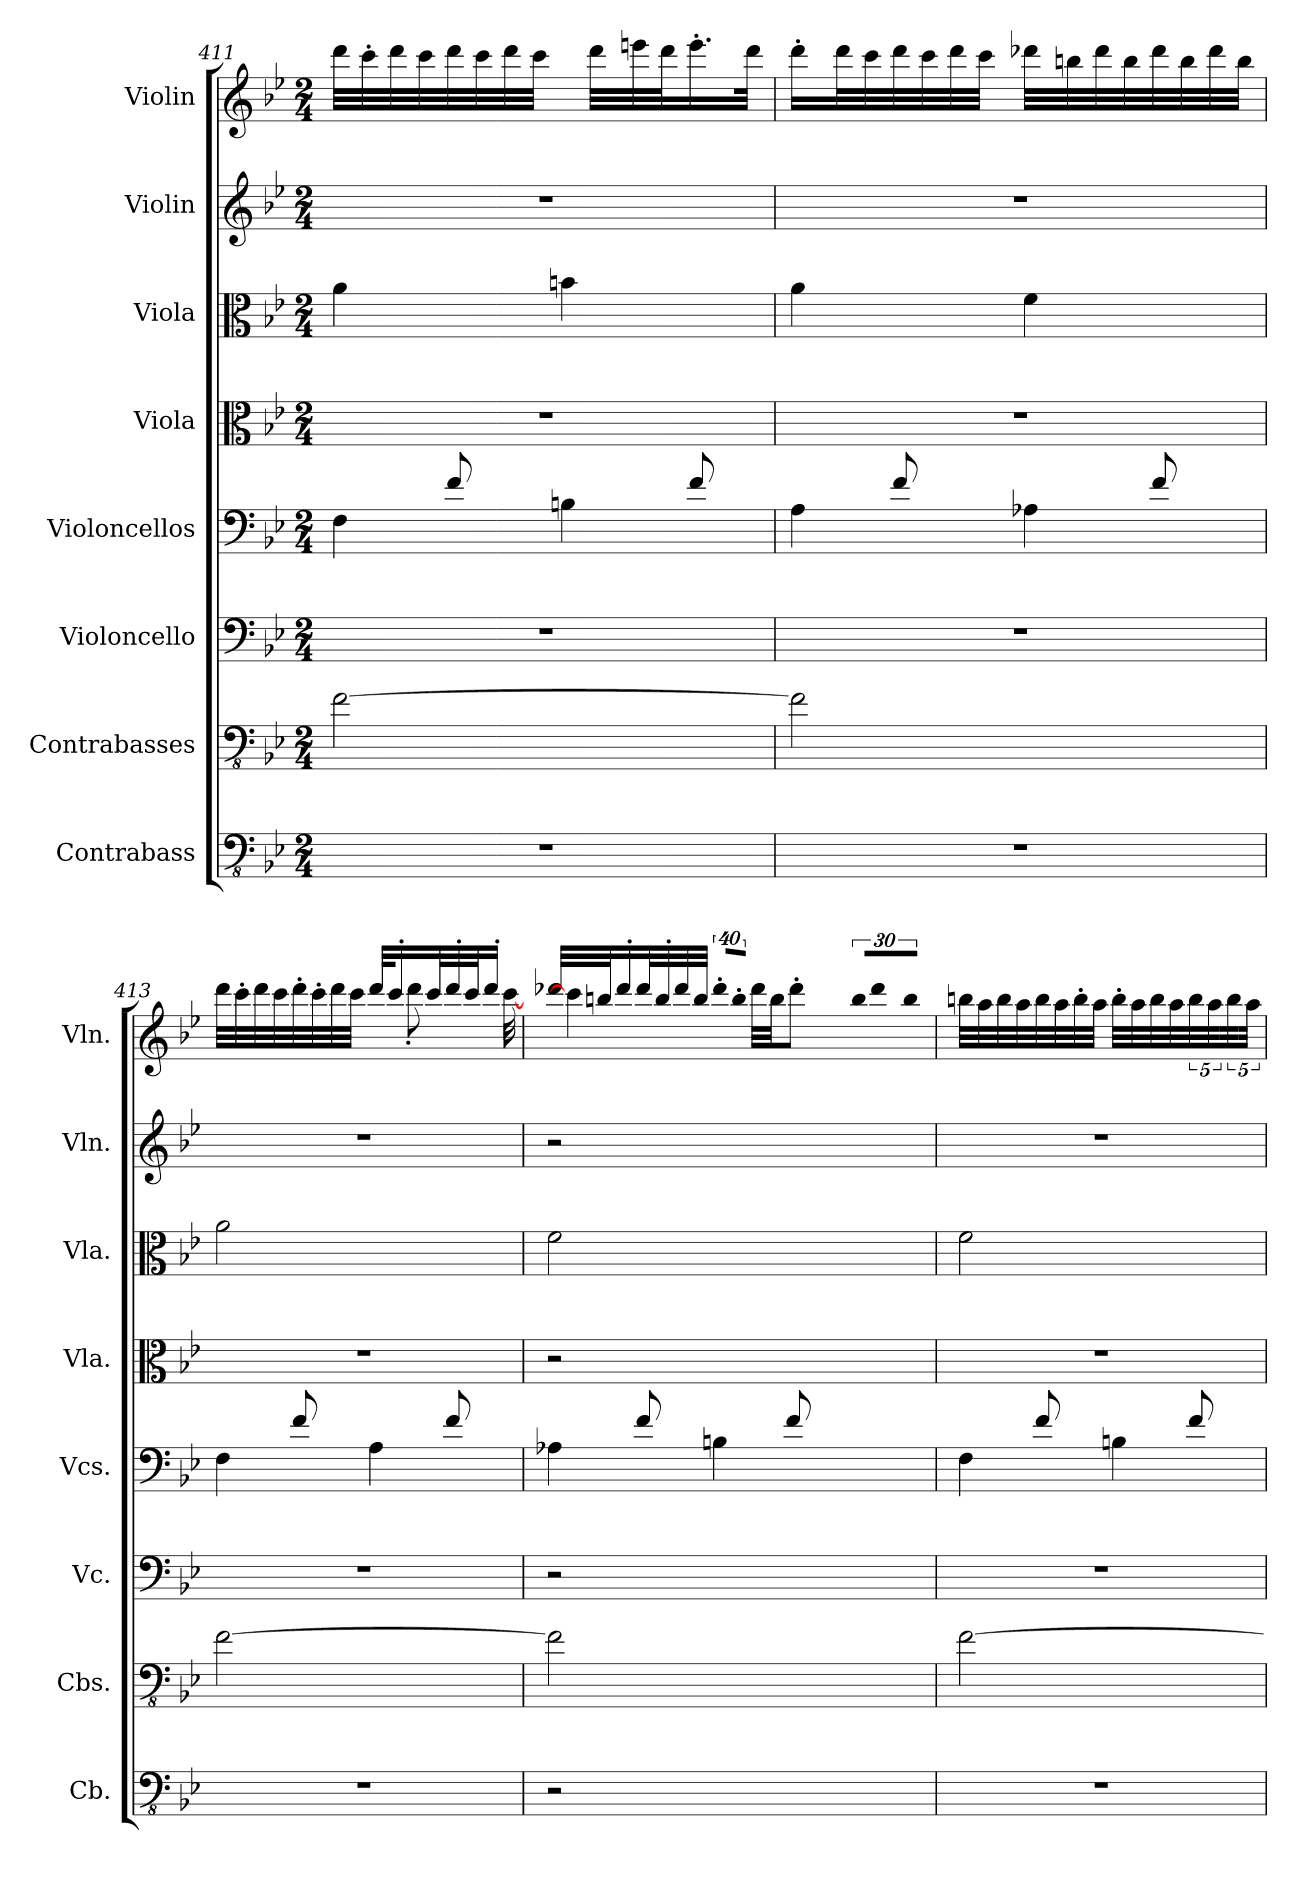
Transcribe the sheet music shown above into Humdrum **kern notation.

**kern	**kern	**kern	**kern	**kern	**kern	**kern	**kern
*part8	*part7	*part6	*part5	*part4	*part3	*part2	*part1
*staff8	*staff7	*staff6	*staff5	*staff4	*staff3	*staff2	*staff1
*I"Contrabass	*I"Contrabasses	*I"Violoncello	*I"Violoncellos	*I"Viola	*I"Viola	*I"Violin	*I"Violin
*I'Cb.	*I'Cbs.	*I'Vc.	*I'Vcs.	*I'Vla.	*I'Vla.	*I'Vln.	*I'Vln.
!!LO:PB:g=z
*clefFv4	*clefFv4	*clefF4	*clefF4	*clefC3	*clefC3	*clefG2	*clefG2
*ITrd7c12	*	*	*	*	*	*	*
*k[b-e-]	*k[b-e-]	*k[b-e-]	*k[b-e-]	*k[b-e-]	*k[b-e-]	*k[b-e-]	*k[b-e-]
*M2/4	*M2/4	*M2/4	*M2/4	*M2/4	*M2/4	*M2/4	*M2/4
=411	=411	=411	=411	=411	=411	=411	=411
*	*	*	*^	*	*	*	*
2r	[2F\	2r	8ryy	4F\	2r	4a\	2r	32ddd\LLL
.	.	.	.	.	.	.	.	32ccc'\
.	.	.	.	.	.	.	.	32ddd\
.	.	.	.	.	.	.	.	32ccc\
.	.	.	8f/	.	.	.	.	32ddd\
.	.	.	.	.	.	.	.	32ccc\
.	.	.	.	.	.	.	.	32ddd\
.	.	.	.	.	.	.	.	32ccc\JJJ
.	.	.	8ryy	4Bn\	.	4bn\	.	32ryy
.	.	.	.	.	.	.	.	32ddd\LLL
.	.	.	.	.	.	.	.	32eeen\
.	.	.	.	.	.	.	.	32ddd\J
.	.	.	8f/	.	.	.	.	16.eee'\
.	.	.	.	.	.	.	.	32ddd\JJk
=412	=412	=412	=412	=412	=412	=412	=412	=412
2r	2F\]	2r	8ryy	4A\	2r	4a\	2r	16ddd'\LL
.	.	.	.	.	.	.	.	32ddd\L
.	.	.	.	.	.	.	.	32ccc\
.	.	.	8f/	.	.	.	.	32ddd\
.	.	.	.	.	.	.	.	32ccc\
.	.	.	.	.	.	.	.	32ddd\
.	.	.	.	.	.	.	.	32ccc\JJJ
.	.	.	8ryy	4A-X\	.	4f\	.	32ddd-X\LLL
.	.	.	.	.	.	.	.	32bbn\
.	.	.	.	.	.	.	.	32ddd-\
.	.	.	.	.	.	.	.	32bb\
.	.	.	8f/	.	.	.	.	32ddd-\
.	.	.	.	.	.	.	.	32bb\
.	.	.	.	.	.	.	.	32ddd-\
.	.	.	.	.	.	.	.	32bb\JJJ
!!LO:PB:g=z
=413	=413	=413	=413	=413	=413	=413	=413	=413
*	*	*	*	*	*	*	*	*^
2r	[2F\	2r	8ryy	4F\	2r	2a\	2r	32ddd\LLL	4ryy
.	.	.	.	.	.	.	.	32ccc'\	.
.	.	.	.	.	.	.	.	32ddd\	.
.	.	.	.	.	.	.	.	32ccc\	.
.	.	.	8f/	.	.	.	.	32ddd'\	.
.	.	.	.	.	.	.	.	32ccc'\	.
.	.	.	.	.	.	.	.	32ddd\	.
.	.	.	.	.	.	.	.	32ccc\JJJ	.
.	.	.	8ryy	4A\	.	.	.	32ddd/KLL	16ryy
.	.	.	.	.	.	.	.	16ccc'/	.
.	.	.	.	.	.	.	.	.	8ddd'\
.	.	.	.	.	.	.	.	32ccc/L	.
.	.	.	8f/	.	.	.	.	32ddd'/	.
.	.	.	.	.	.	.	.	32ccc/J	.
.	.	.	.	.	.	.	.	16ddd'/JJ	32ryy
.	.	.	.	.	.	.	.	.	[32ccc\
=414	=414	=414	=414	=414	=414	=414	=414	=414	=414
2r	2F\]	2r	8ryy	4A-X\	2r	2f\	2r	32ddd-X/LLL	960ryy
.	.	.	.	.	.	.	.	.	4ccc\]
.	.	.	.	.	.	.	.	32bbn/J	.
.	.	.	.	.	.	.	.	16ddd-'/	.
.	.	.	8f/	.	.	.	.	32ddd-/L	.
.	.	.	.	.	.	.	.	32bb'/	.
.	.	.	.	.	.	.	.	32ddd-/	.
.	.	.	.	.	.	.	.	32bb/JJJ	.
!	!	!	!	!	!	!	!	!LO:N:vis=32	!
.	.	.	8ryy	4Bn\	.	.	.	640%23ddd-'/LLL	.
.	.	.	.	.	.	.	.	.	16ryy
!	!	!	!	!	!	!	!	!LO:N:vis=32	!
.	.	.	.	.	.	.	.	640%23bb'/JJJ	.
.	.	.	.	.	.	.	.	.	32ddd-\LLL
!	!	!	!	!	!	!	!	!LO:N:vis=32	!
.	.	.	.	.	.	.	.	640%23ryy	.
.	.	.	.	.	.	.	.	.	32bb\JJ
!	!	!	!	!	!	!	!	!LO:N:vis=32	!
.	.	.	.	.	.	.	.	640%23ryy	.
.	.	.	8f/	.	.	.	.	.	.
.	.	.	.	.	.	.	.	.	8ddd-'\J
!	!	!	!	!	!	!	!	!LO:N:vis=64	!
.	.	.	.	.	.	.	.	960%17ryy	.
.	.	.	.	.	.	.	.	1920ryy	.
!	!	!	!	!	!	!	!	!LO:N:vis=64	!
.	.	.	.	.	.	.	.	960%17bb/KLLL	.
!	!	!	!	!	!	!	!	!LO:N:vis=32	!
.	.	.	.	.	.	.	.	640%23ddd-/	.
!	!	!	!	!	!	!	!	!LO:N:vis=32	!
.	.	.	.	.	.	.	.	640%23bb/JJJ	.
640ryy	640ryy	640ryy	640ryy	640ryy	640ryy	640ryy	640ryy	.	.
.	.	.	.	.	.	.	.	.	1920ryy
*	*	*	*	*	*	*	*	*v	*v
!!LO:PB:g=z
=415	=415	=415	=415	=415	=415	=415	=415	=415
2r	[2F\	2r	8ryy	4F\	2r	2f\	2r	32bbn\LLL
.	.	.	.	.	.	.	.	32aa\
.	.	.	.	.	.	.	.	32bb\
.	.	.	.	.	.	.	.	32aa\
.	.	.	8f/	.	.	.	.	32bb\
.	.	.	.	.	.	.	.	32aa\
.	.	.	.	.	.	.	.	32bb'\
.	.	.	.	.	.	.	.	32aa\JJJ
.	.	.	8ryy	4Bn\	.	.	.	32bb'\LLL
.	.	.	.	.	.	.	.	32aa\
.	.	.	.	.	.	.	.	32bb\
.	.	.	.	.	.	.	.	32aa\
.	.	.	8f/	.	.	.	.	40bb\
.	.	.	.	.	.	.	.	40aa\JJJ
.	.	.	.	.	.	.	.	80ryy
.	.	.	.	.	.	.	.	40bb\
.	.	.	.	.	.	.	.	80ryy
.	.	.	.	.	.	.	.	40aa\
*	*	*	*v	*v	*	*	*	*
=	=	=	=	=	=	=	=
*-	*-	*-	*-	*-	*-	*-	*-
